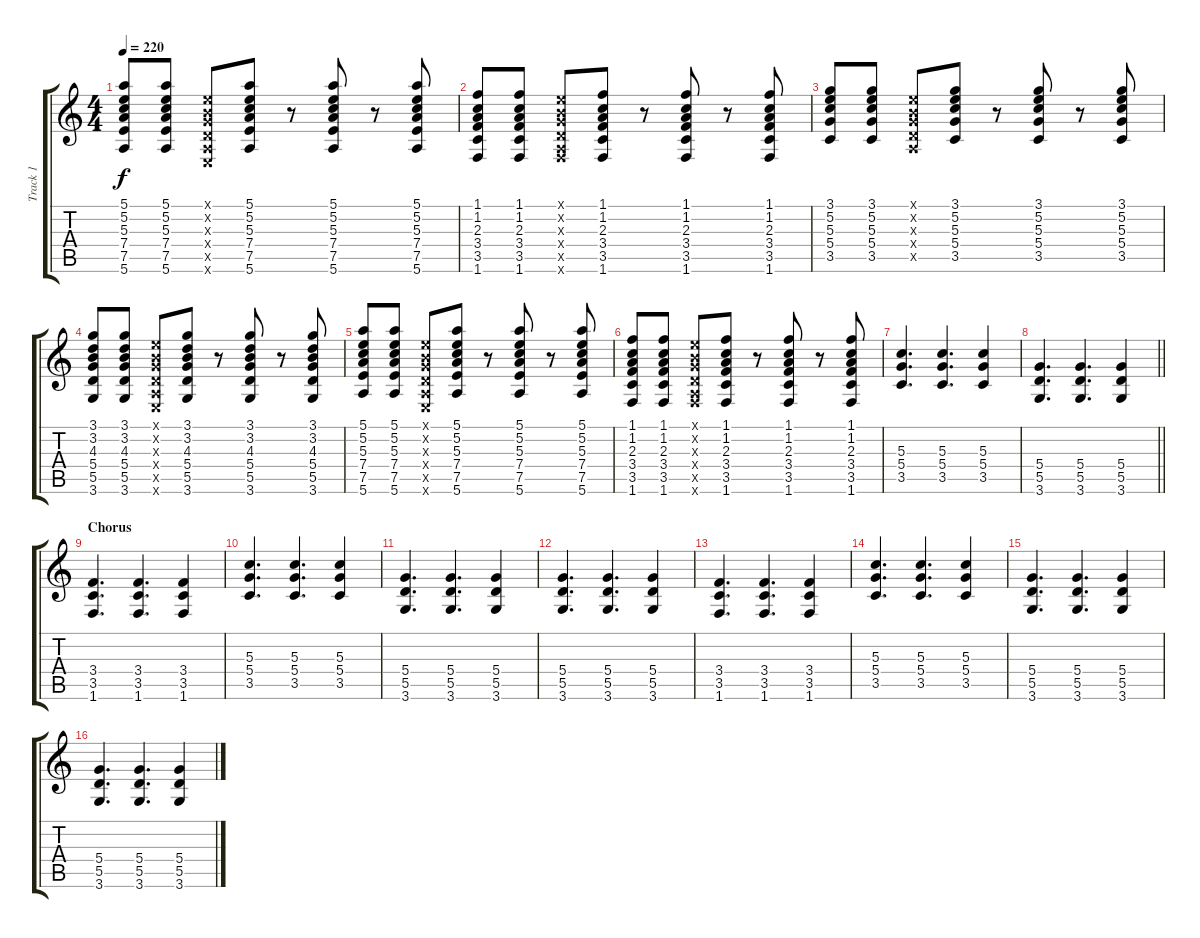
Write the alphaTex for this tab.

\track ("Track 1" "Track 1") {instrument electricguitarclean}
\staff {score tabs}
\tuning (E4 B3 G3 D3 A2 E2) {hide}
\ts (4 4)
\tempo 220
\clef g2
\ks c
(5.1 5.2 5.3 7.4 7.5 5.6).8{dy f} (5.1 5.2 5.3 7.4 7.5 5.6).8 (0.1{x} 0.2{x} 0.3{x} 0.4{x} 0.5{x} 0.6{x}).8 (5.1 5.2 5.3 7.4 7.5 5.6).8 r.8 (5.1 5.2 5.3 7.4 7.5 5.6).8 r.8 (5.1 5.2 5.3 7.4 7.5 5.6).8 |
(1.1 1.2 2.3 3.4 3.5 1.6).8 (1.1 1.2 2.3 3.4 3.5 1.6).8 (0.1{x} 0.2{x} 0.3{x} 0.4{x} 0.5{x} 1.6{x}).8 (1.1 1.2 2.3 3.4 3.5 1.6).8 r.8 (1.1 1.2 2.3 3.4 3.5 1.6).8 r.8 (1.1 1.2 2.3 3.4 3.5 1.6).8 |
(3.1 5.2 5.3 5.4 3.5).8 (3.1 5.2 5.3 5.4 3.5).8 (0.1{x} 0.2{x} 0.3{x} 0.4{x} 0.5{x}).8 (3.1 5.2 5.3 5.4 3.5).8 r.8 (3.1 5.2 5.3 5.4 3.5).8 r.8 (3.1 5.2 5.3 5.4 3.5).8 |
(3.1 3.2 4.3 5.4 5.5 3.6).8 (3.1 3.2 4.3 5.4 5.5 3.6).8 (0.1{x} 0.2{x} 0.3{x} 0.4{x} 0.5{x} 0.6{x}).8 (3.1 3.2 4.3 5.4 5.5 3.6).8 r.8 (3.1 3.2 4.3 5.4 5.5 3.6).8 r.8 (3.1 3.2 4.3 5.4 5.5 3.6).8 |
(5.1 5.2 5.3 7.4 7.5 5.6).8 (5.1 5.2 5.3 7.4 7.5 5.6).8 (0.1{x} 0.2{x} 0.3{x} 0.4{x} 0.5{x} 0.6{x}).8 (5.1 5.2 5.3 7.4 7.5 5.6).8 r.8 (5.1 5.2 5.3 7.4 7.5 5.6).8 r.8 (5.1 5.2 5.3 7.4 7.5 5.6).8 |
(1.1 1.2 2.3 3.4 3.5 1.6).8 (1.1 1.2 2.3 3.4 3.5 1.6).8 (0.1{x} 0.2{x} 0.3{x} 0.4{x} 0.5{x} 1.6{x}).8 (1.1 1.2 2.3 3.4 3.5 1.6).8 r.8 (1.1 1.2 2.3 3.4 3.5 1.6).8 r.8 (1.1 1.2 2.3 3.4 3.5 1.6).8 |
(5.3 5.4 3.5).4{d instrument distortionguitar} (5.3 5.4 3.5).4{d} (5.3 5.4 3.5).4 |
\barLineRight lightlight
(5.4 5.5 3.6).4{d} (5.4 5.5 3.6).4{d} (5.4 5.5 3.6).4 |
\section ("" "Chorus")
(3.4 3.5 1.6).4{d} (3.4 3.5 1.6).4{d} (3.4 3.5 1.6).4 |
(5.3 5.4 3.5).4{d} (5.3 5.4 3.5).4{d} (5.3 5.4 3.5).4 |
(5.4 5.5 3.6).4{d} (5.4 5.5 3.6).4{d} (5.4 5.5 3.6).4 |
(5.4 5.5 3.6).4{d} (5.4 5.5 3.6).4{d} (5.4 5.5 3.6).4 |
(3.4 3.5 1.6).4{d} (3.4 3.5 1.6).4{d} (3.4 3.5 1.6).4 |
(5.3 5.4 3.5).4{d} (5.3 5.4 3.5).4{d} (5.3 5.4 3.5).4 |
(5.4 5.5 3.6).4{d} (5.4 5.5 3.6).4{d} (5.4 5.5 3.6).4 |
(5.4 5.5 3.6).4{d} (5.4 5.5 3.6).4{d} (5.4 5.5 3.6).4
